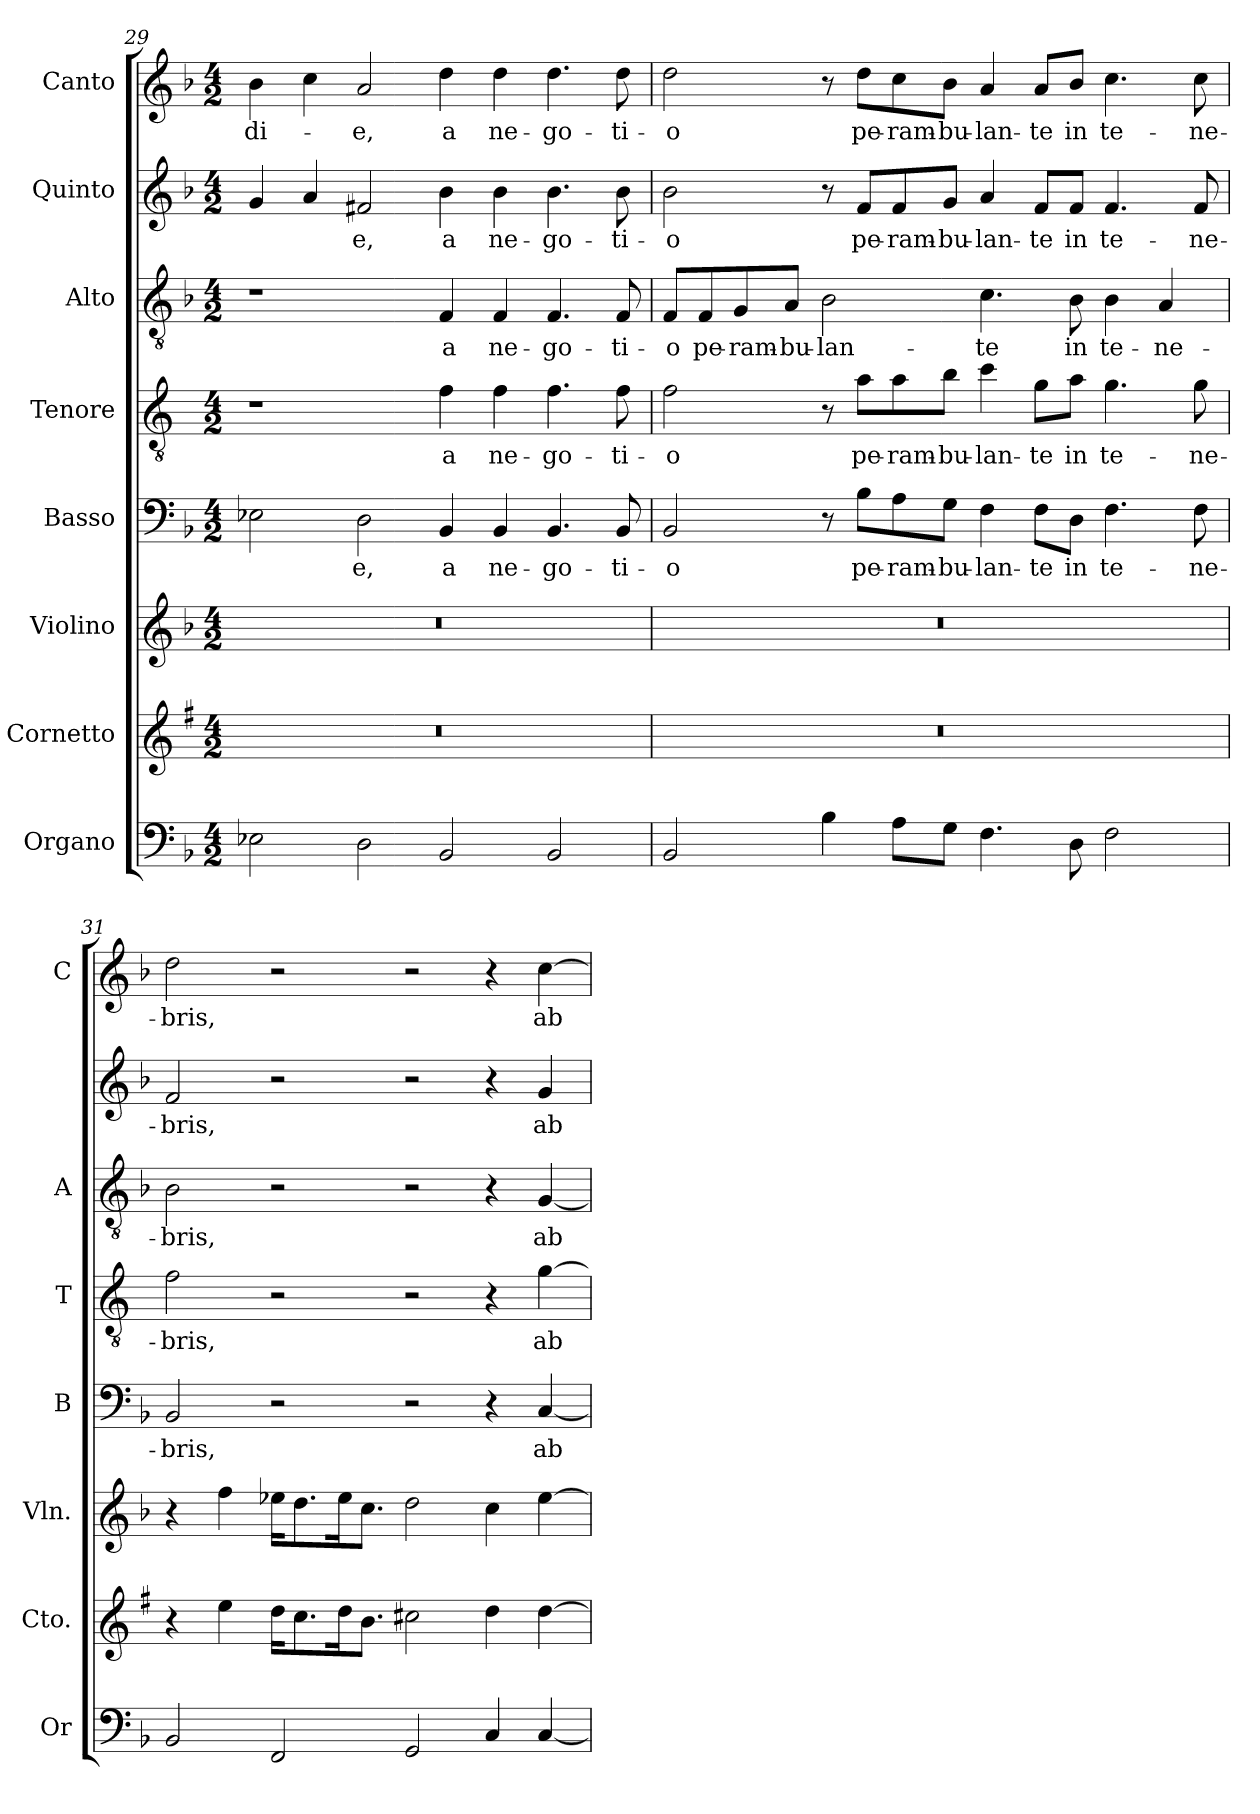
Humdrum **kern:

**kern	**kern	**kern	**kern	**text	**kern	**text	**kern	**text	**kern	**text	**kern	**text
*part8	*part7	*part6	*part5	*part5	*part4	*part4	*part3	*part3	*part2	*part2	*part1	*part1
*staff8	*staff7	*staff6	*staff5	*staff5	*staff4	*staff4	*staff3	*staff3	*staff2	*staff2	*staff1	*staff1
*I"Organo	*I"Cornetto	*I"Violino	*I"Basso	*	*I"Tenore	*	*I"Alto	*	*I"Quinto	*	*I"Canto	*
*I'Or	*I'Cto.	*I'Vln.	*I'B	*	*I'T	*	*I'A	*	*	*	*I'C	*
!!LO:PB:g=z
*clefF4	*clefG2	*clefG2	*clefF4	*	*clefGv2	*	*clefGv2	*	*clefG2	*	*clefG2	*
*	*ITrd1c2	*	*	*	*ITrd4c7	*	*	*	*	*	*	*
*k[b-]	*k[b-]	*k[b-]	*k[b-]	*	*k[b-]	*	*k[b-]	*	*k[b-]	*	*k[b-]	*
*F:	*F:	*F:	*F:	*	*F:	*	*F:	*	*F:	*	*F:	*
*M4/2	*M4/2	*M4/2	*M4/2	*	*M4/2	*	*M4/2	*	*M4/2	*	*M4/2	*
=29	=29	=29	=29	=29	=29	=29	=29	=29	=29	=29	=29	=29
!	!	!	!	!	!	!	!	!	!	!	!	!LO:LY:b
2E-X\	0r	0r	2E-X\	.	1r	.	1r	.	4g/	.	4b-\	di-
.	.	.	.	.	.	.	.	.	4a/	.	4cc\	.
!	!	!	!	!LO:LY:b	!	!	!	!	!	!LO:LY:b	!	!LO:LY:b
2D\	.	.	2D\	-e,	.	.	.	.	2f#X/	-e,	2a/	-e,
!	!	!	!	!LO:LY:b	!	!LO:LY:b	!	!LO:LY:b	!	!LO:LY:b	!	!LO:LY:b
2BB-/	.	.	4BB-/	a	4B-\	a	4F/	a	4b-\	a	4dd\	a
!	!	!	!	!LO:LY:b	!	!LO:LY:b	!	!LO:LY:b	!	!LO:LY:b	!	!LO:LY:b
.	.	.	4BB-/	ne-	4B-\	ne-	4F/	ne-	4b-\	ne-	4dd\	ne-
!	!	!	!	!LO:LY:b	!	!LO:LY:b	!	!LO:LY:b	!	!LO:LY:b	!	!LO:LY:b
2BB-/	.	.	4.BB-/	-go-	4.B-\	-go-	4.F/	-go-	4.b-\	-go-	4.dd\	-go-
!	!	!	!	!LO:LY:b	!	!LO:LY:b	!	!LO:LY:b	!	!LO:LY:b	!	!LO:LY:b
.	.	.	8BB-/	-ti-	8B-\	-ti-	8F/	-ti-	8b-\	-ti-	8dd\	-ti-
=30	=30	=30	=30	=30	=30	=30	=30	=30	=30	=30	=30	=30
!	!	!	!	!LO:LY:b	!	!LO:LY:b	!	!LO:LY:b	!	!LO:LY:b	!	!LO:LY:b
2BB-/	0r	0r	2BB-/	-o	2B-\	-o	8F/L	-o	2b-\	-o	2dd\	-o
!	!	!	!	!	!	!	!	!LO:LY:b	!	!	!	!
.	.	.	.	.	.	.	8F/	pe-	.	.	.	.
!	!	!	!	!	!	!	!	!LO:LY:b	!	!	!	!
.	.	.	.	.	.	.	8G/	-ram-	.	.	.	.
!	!	!	!	!	!	!	!	!LO:LY:b	!	!	!	!
.	.	.	.	.	.	.	8A/J	-bu-	.	.	.	.
!	!	!	!	!	!	!	!	!LO:LY:b	!	!	!	!
4B-\	.	.	8r	.	8r	.	2B-\	-lan-	8r	.	8r	.
!	!	!	!	!LO:LY:b	!	!LO:LY:b	!	!	!	!LO:LY:b	!	!LO:LY:b
.	.	.	8B-\L	pe-	8d\L	pe-	.	.	8f/L	pe-	8dd\L	pe-
!	!	!	!	!LO:LY:b	!	!LO:LY:b	!	!	!	!LO:LY:b	!	!LO:LY:b
8A\L	.	.	8A\	-ram-	8d\	-ram-	.	.	8f/	-ram-	8cc\	-ram-
!	!	!	!	!LO:LY:b	!	!LO:LY:b	!	!	!	!LO:LY:b	!	!LO:LY:b
8G\J	.	.	8G\J	-bu-	8e\J	-bu-	.	.	8g/J	-bu-	8b-\J	-bu-
!	!	!	!	!LO:LY:b	!	!LO:LY:b	!	!LO:LY:b	!	!LO:LY:b	!	!LO:LY:b
4.F\	.	.	4F\	-lan-	4f\	-lan-	4.c\	-te	4a/	-lan-	4a/	-lan-
!	!	!	!	!LO:LY:b	!	!LO:LY:b	!	!	!	!LO:LY:b	!	!LO:LY:b
.	.	.	8F\L	-te	8c\L	-te	.	.	8f/L	-te	8a/L	-te
!	!	!	!	!LO:LY:b	!	!LO:LY:b	!	!LO:LY:b	!	!LO:LY:b	!	!LO:LY:b
8D\	.	.	8D\J	in	8d\J	in	8B-\	in	8f/J	in	8b-/J	in
!	!	!	!	!LO:LY:b	!	!LO:LY:b	!	!LO:LY:b	!	!LO:LY:b	!	!LO:LY:b
2F\	.	.	4.F\	te-	4.c\	te-	4B-\	te-	4.f/	te-	4.cc\	te-
!	!	!	!	!	!	!	!	!LO:LY:b	!	!	!	!
.	.	.	.	.	.	.	4A/	-ne-	.	.	.	.
!	!	!	!	!LO:LY:b	!	!LO:LY:b	!	!	!	!LO:LY:b	!	!LO:LY:b
.	.	.	8F\	-ne-	8c\	-ne-	.	.	8f/	-ne-	8cc\	-ne-
=31	=31	=31	=31	=31	=31	=31	=31	=31	=31	=31	=31	=31
!	!	!	!	!LO:LY:b	!	!LO:LY:b	!	!LO:LY:b	!	!LO:LY:b	!	!LO:LY:b
2BB-/	4r	4r	2BB-/	-bris,	2B-\	-bris,	2B-\	-bris,	2f/	-bris,	2dd\	-bris,
.	4dd\	4ff\	.	.	.	.	.	.	.	.	.	.
2FF/	16cc\KL	16ee-X\KL	2r	.	2r	.	2r	.	2r	.	2r	.
.	8.b-\	8.dd\	.	.	.	.	.	.	.	.	.	.
.	16cc\k	16ee-\k	.	.	.	.	.	.	.	.	.	.
.	8.a\J	8.cc\J	.	.	.	.	.	.	.	.	.	.
2GG/	2bn\	2dd\	2r	.	2r	.	2r	.	2r	.	2r	.
4C/	4cc\	4cc\	4r	.	4r	.	4r	.	4r	.	4r	.
!	!	!	!	!LO:LY:b	!	!LO:LY:b	!	!LO:LY:b	!	!LO:LY:b	!	!LO:LY:b
[4C/	[4cc\	[4ee-\	[4C/	ab	[4c\	ab	[4G/	ab	4g/	ab	[4cc\	ab
=	=	=	=	=	=	=	=	=	=	=	=	=
*-	*-	*-	*-	*-	*-	*-	*-	*-	*-	*-	*-	*-
